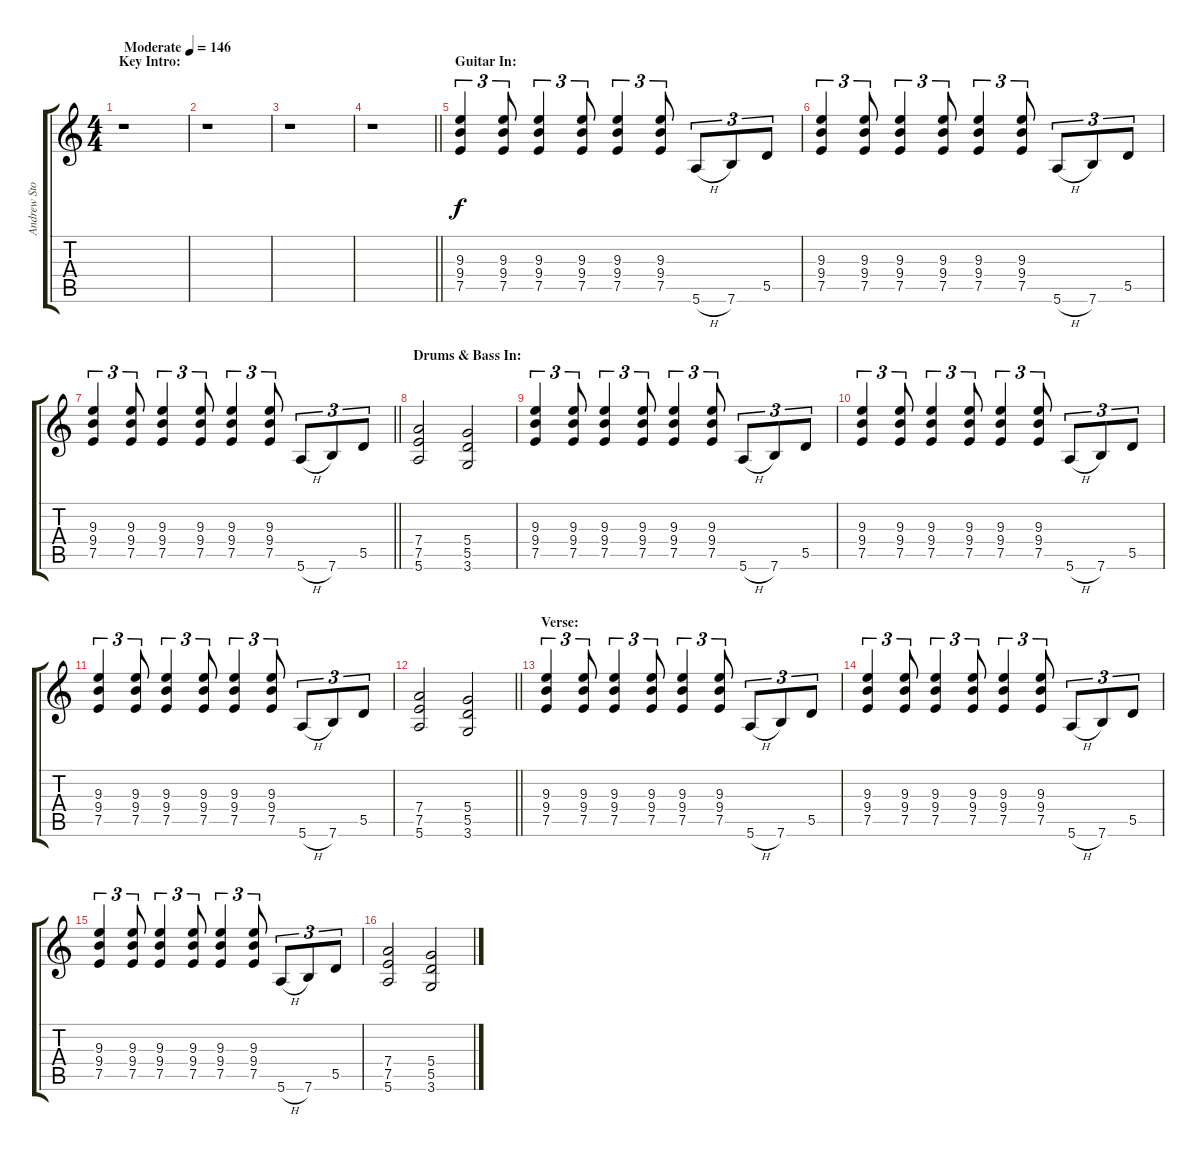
\track ("Andrew Stockdale" "Andrew Sto") {instrument overdrivenguitar}
\staff {score tabs}
\tuning (E4 B3 G3 D3 A2 E2) {hide}
\ts (4 4)
\section ("" "Key Intro:")
\tempo (146 "Moderate")
\clef g2
\ks c
r.1{dy f instrument overdrivenguitar} |
r.1 |
r.1 |
\barLineRight lightlight
r.1 |
\section ("" "Guitar In:")
(9.3 9.4 7.5).4{tu (3 2) volume 6 balance 8} (9.3 9.4 7.5).8{tu (3 2)} (9.3 9.4 7.5).4{tu (3 2)} (9.3 9.4 7.5).8{tu (3 2)} (9.3 9.4 7.5).4{tu (3 2)} (9.3 9.4 7.5).8{tu (3 2)} 5.6{h}.8{tu (3 2)} 7.6.8{tu (3 2)} 5.5.8{tu (3 2)} |
(9.3 9.4 7.5).4{tu (3 2)} (9.3 9.4 7.5).8{tu (3 2)} (9.3 9.4 7.5).4{tu (3 2)} (9.3 9.4 7.5).8{tu (3 2)} (9.3 9.4 7.5).4{tu (3 2)} (9.3 9.4 7.5).8{tu (3 2)} 5.6{h}.8{tu (3 2)} 7.6.8{tu (3 2)} 5.5.8{tu (3 2)} |
\barLineRight lightlight
(9.3 9.4 7.5).4{tu (3 2)} (9.3 9.4 7.5).8{tu (3 2)} (9.3 9.4 7.5).4{tu (3 2)} (9.3 9.4 7.5).8{tu (3 2)} (9.3 9.4 7.5).4{tu (3 2)} (9.3 9.4 7.5).8{tu (3 2)} 5.6{h}.8{tu (3 2)} 7.6.8{tu (3 2)} 5.5.8{tu (3 2)} |
\section ("" "Drums & Bass In:")
(7.4 7.5 5.6).2{volume 14} (5.4 5.5 3.6).2 |
(9.3 9.4 7.5).4{tu (3 2)} (9.3 9.4 7.5).8{tu (3 2)} (9.3 9.4 7.5).4{tu (3 2)} (9.3 9.4 7.5).8{tu (3 2)} (9.3 9.4 7.5).4{tu (3 2)} (9.3 9.4 7.5).8{tu (3 2)} 5.6{h}.8{tu (3 2)} 7.6.8{tu (3 2)} 5.5.8{tu (3 2)} |
(9.3 9.4 7.5).4{tu (3 2)} (9.3 9.4 7.5).8{tu (3 2)} (9.3 9.4 7.5).4{tu (3 2)} (9.3 9.4 7.5).8{tu (3 2)} (9.3 9.4 7.5).4{tu (3 2)} (9.3 9.4 7.5).8{tu (3 2)} 5.6{h}.8{tu (3 2)} 7.6.8{tu (3 2)} 5.5.8{tu (3 2)} |
(9.3 9.4 7.5).4{tu (3 2)} (9.3 9.4 7.5).8{tu (3 2)} (9.3 9.4 7.5).4{tu (3 2)} (9.3 9.4 7.5).8{tu (3 2)} (9.3 9.4 7.5).4{tu (3 2)} (9.3 9.4 7.5).8{tu (3 2)} 5.6{h}.8{tu (3 2)} 7.6.8{tu (3 2)} 5.5.8{tu (3 2)} |
\barLineRight lightlight
(7.4 7.5 5.6).2 (5.4 5.5 3.6).2 |
\section ("" "Verse:")
(9.3 9.4 7.5).4{tu (3 2)} (9.3 9.4 7.5).8{tu (3 2)} (9.3 9.4 7.5).4{tu (3 2)} (9.3 9.4 7.5).8{tu (3 2)} (9.3 9.4 7.5).4{tu (3 2)} (9.3 9.4 7.5).8{tu (3 2)} 5.6{h}.8{tu (3 2)} 7.6.8{tu (3 2)} 5.5.8{tu (3 2)} |
(9.3 9.4 7.5).4{tu (3 2)} (9.3 9.4 7.5).8{tu (3 2)} (9.3 9.4 7.5).4{tu (3 2)} (9.3 9.4 7.5).8{tu (3 2)} (9.3 9.4 7.5).4{tu (3 2)} (9.3 9.4 7.5).8{tu (3 2)} 5.6{h}.8{tu (3 2)} 7.6.8{tu (3 2)} 5.5.8{tu (3 2)} |
(9.3 9.4 7.5).4{tu (3 2)} (9.3 9.4 7.5).8{tu (3 2)} (9.3 9.4 7.5).4{tu (3 2)} (9.3 9.4 7.5).8{tu (3 2)} (9.3 9.4 7.5).4{tu (3 2)} (9.3 9.4 7.5).8{tu (3 2)} 5.6{h}.8{tu (3 2)} 7.6.8{tu (3 2)} 5.5.8{tu (3 2)} |
(7.4 7.5 5.6).2 (5.4 5.5 3.6).2
